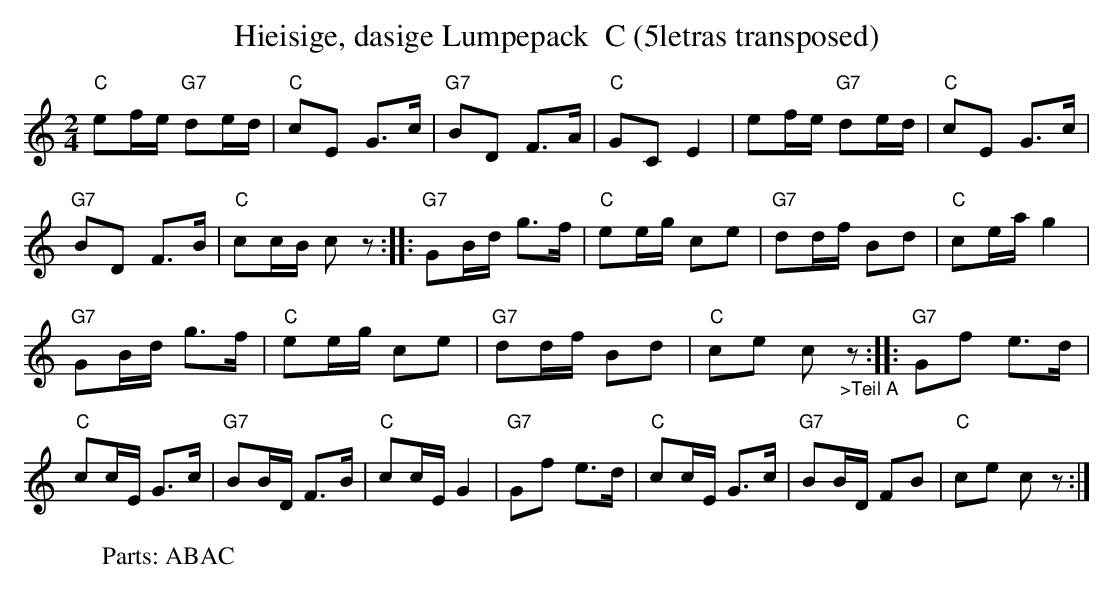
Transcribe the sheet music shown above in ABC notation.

X:1
T:Hieisige, dasige Lumpepack  C (5letras transposed)
M:2/4
L:1/8
K:C transpose=3 %%MIDI gchordon
"C"ef/2e/2 "G7"de/2d/2 | "C"cE G>c | "G7"BD F>A | "C"GCE2 | ef/2e/2 "G7"de/2d/2 | "C"cE G>c |
"G7"BD F>B | "C"cc/2B/2 cz :: "G7"GB/2d/2 g>f | "C"ee/2g/2 ce | "G7"dd/2f/2 Bd | "C"ce/2a/2g2 |
"G7"GB/2d/2 g>f | "C"ee/2g/2 ce | "G7"dd/2f/2 Bd | "C"ce c"_>Teil A"z :: "G7"Gf e>d |
"C"cc/2E/2 G>c | "G7"BB/2D/2 F>B | "C"cc/2E/2G2 | "G7"Gf e>d | "C"cc/2E/2 G>c | "G7"BB/2D/2 FB | "C"ce cz :|
W:Parts: ABAC
